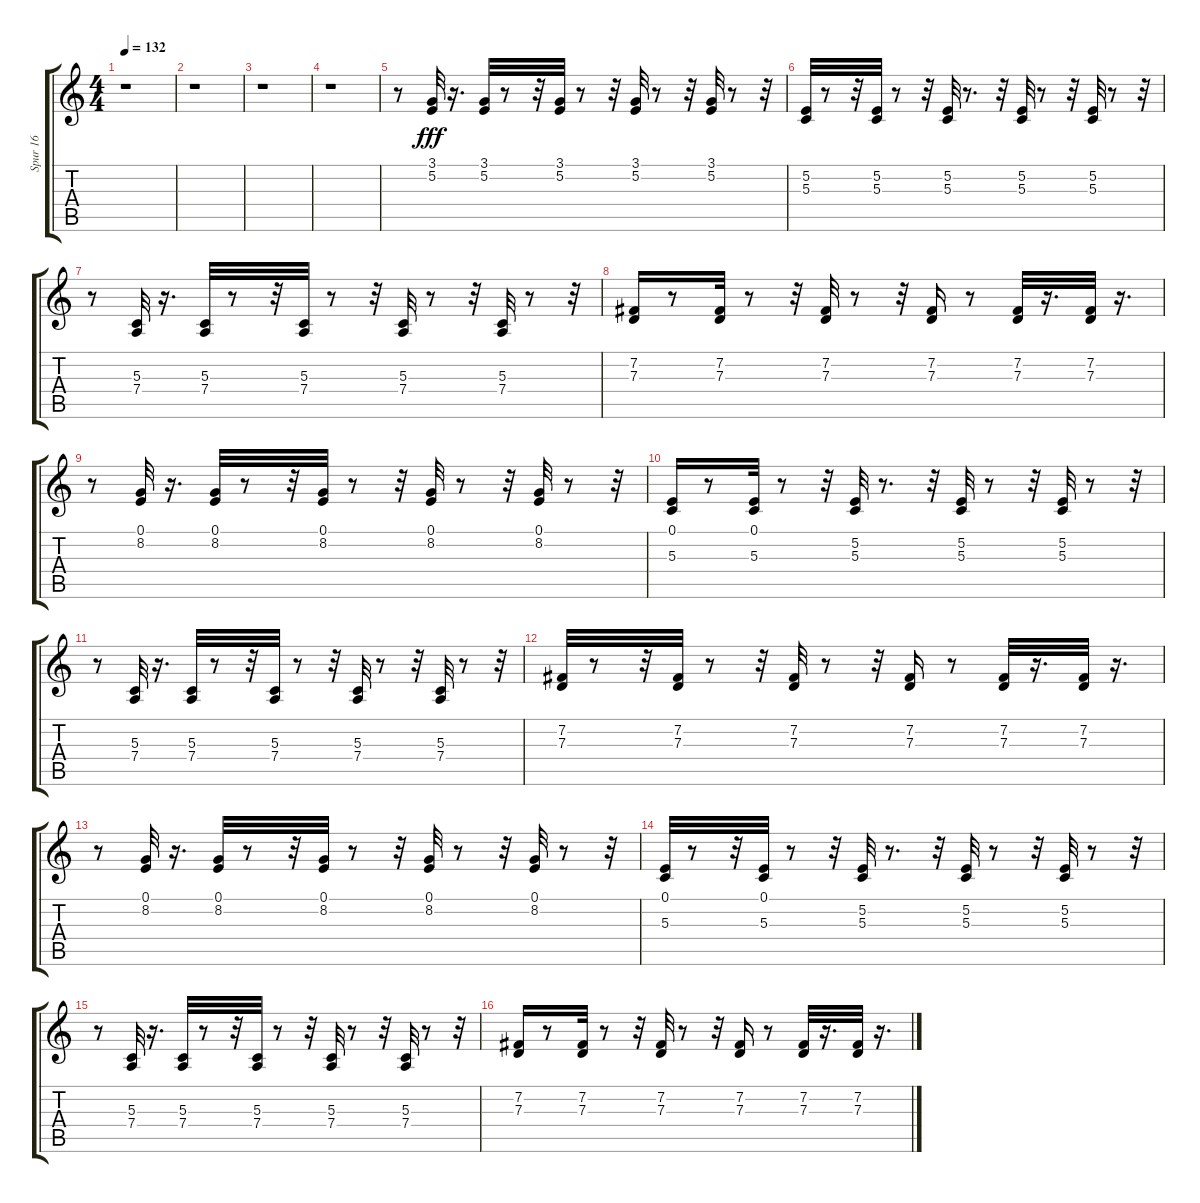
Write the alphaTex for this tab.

\track ("Spur 16" "Spur 16") {instrument lead2sawtooth}
\staff {score tabs}
\tuning (E4 B3 G3 D3 A2 E2) {hide}
\ts (4 4)
\tempo 132
\clef g2
\ks c
r.1{dy fff} |
r.1 |
r.1 |
r.1 |
r.8 (3.1 5.2).32 r.16{d} (3.1 5.2).32 r.8 r.32 (3.1 5.2).32 r.8 r.32 (3.1 5.2).32 r.8 r.32 (3.1 5.2).32 r.8 r.32 |
(5.2 5.3).32 r.8 r.32 (5.2 5.3).32 r.8 r.32 (5.2 5.3).32 r.8{d} r.32 (5.2 5.3).32 r.8 r.32 (5.2 5.3).32 r.8 r.32 |
r.8 (5.3 7.4).32 r.16{d} (5.3 7.4).32 r.8 r.32 (5.3 7.4).32 r.8 r.32 (5.3 7.4).32 r.8 r.32 (5.3 7.4).32 r.8 r.32 |
(7.2 7.3).16 r.8 (7.2 7.3).32 r.8 r.32 (7.2 7.3).32 r.8 r.32 (7.2 7.3).16 r.8 (7.2 7.3).32 r.16{d} (7.2 7.3).32 r.16{d} |
r.8 (0.1 8.2).32 r.16{d} (0.1 8.2).32 r.8 r.32 (0.1 8.2).32 r.8 r.32 (0.1 8.2).32 r.8 r.32 (0.1 8.2).32 r.8 r.32 |
(0.1 5.3).16 r.8 (0.1 5.3).32 r.8 r.32 (5.2 5.3).32 r.8{d} r.32 (5.2 5.3).32 r.8 r.32 (5.2 5.3).32 r.8 r.32 |
r.8 (5.3 7.4).32 r.16{d} (5.3 7.4).32 r.8 r.32 (5.3 7.4).32 r.8 r.32 (5.3 7.4).32 r.8 r.32 (5.3 7.4).32 r.8 r.32 |
(7.2 7.3).32 r.8 r.32 (7.2 7.3).32 r.8 r.32 (7.2 7.3).32 r.8 r.32 (7.2 7.3).16 r.8 (7.2 7.3).32 r.16{d} (7.2 7.3).32 r.16{d} |
r.8 (0.1 8.2).32 r.16{d} (0.1 8.2).32 r.8 r.32 (0.1 8.2).32 r.8 r.32 (0.1 8.2).32 r.8 r.32 (0.1 8.2).32 r.8 r.32 |
(0.1 5.3).32 r.8 r.32 (0.1 5.3).32 r.8 r.32 (5.2 5.3).32 r.8{d} r.32 (5.2 5.3).32 r.8 r.32 (5.2 5.3).32 r.8 r.32 |
r.8 (5.3 7.4).32 r.16{d} (5.3 7.4).32 r.8 r.32 (5.3 7.4).32 r.8 r.32 (5.3 7.4).32 r.8 r.32 (5.3 7.4).32 r.8 r.32 |
(7.2 7.3).16 r.8 (7.2 7.3).32 r.8 r.32 (7.2 7.3).32 r.8 r.32 (7.2 7.3).16 r.8 (7.2 7.3).32 r.16{d} (7.2 7.3).32 r.16{d}
